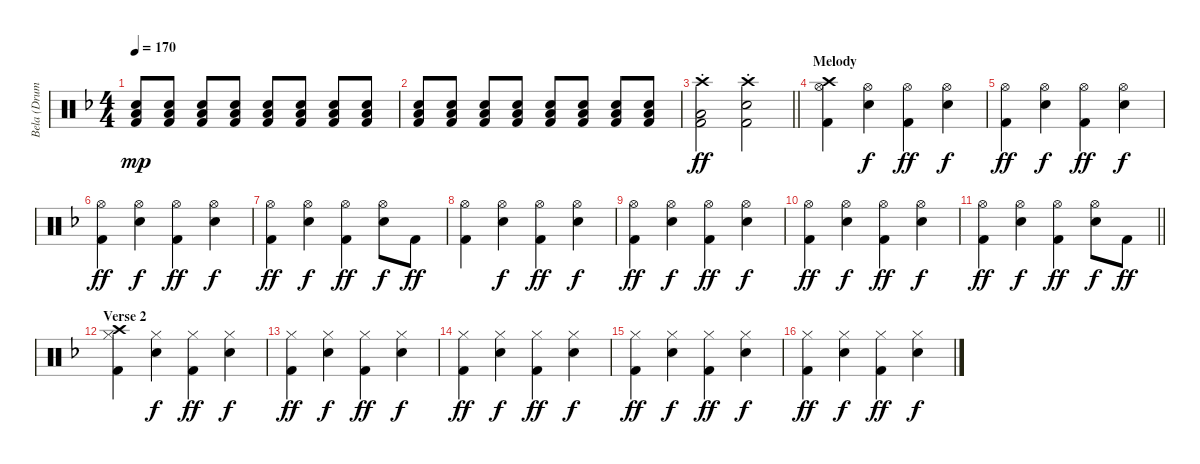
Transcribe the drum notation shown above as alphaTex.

\track ("Bela (Drums)" "Bela (Drum") {instrument percussion}
\staff {score}
\articulation defaults
\ts (4 4)
\tempo 170
\clef neutral
\ks f
("Low Floor Tom (hit)" "Electric Snare (hit)" "Kick (hit) 2").8{dy mp} ("Low Floor Tom (hit)" "Electric Snare (hit)" "Kick (hit) 2").8 ("Low Floor Tom (hit)" "Electric Snare (hit)" "Kick (hit) 2").8 ("Low Floor Tom (hit)" "Electric Snare (hit)" "Kick (hit) 2").8 ("Low Floor Tom (hit)" "Electric Snare (hit)" "Kick (hit) 2").8 ("Low Floor Tom (hit)" "Electric Snare (hit)" "Kick (hit) 2").8 ("Low Floor Tom (hit)" "Electric Snare (hit)" "Kick (hit) 2").8 ("Low Floor Tom (hit)" "Electric Snare (hit)" "Kick (hit) 2").8 |
("Low Floor Tom (hit)" "Electric Snare (hit)" "Kick (hit) 2").8 ("Low Floor Tom (hit)" "Electric Snare (hit)" "Kick (hit) 2").8 ("Low Floor Tom (hit)" "Electric Snare (hit)" "Kick (hit) 2").8 ("Low Floor Tom (hit)" "Electric Snare (hit)" "Kick (hit) 2").8 ("Low Floor Tom (hit)" "Electric Snare (hit)" "Kick (hit) 2").8 ("Low Floor Tom (hit)" "Electric Snare (hit)" "Kick (hit) 2").8 ("Low Floor Tom (hit)" "Electric Snare (hit)" "Kick (hit) 2").8 ("Low Floor Tom (hit)" "Electric Snare (hit)" "Kick (hit) 2").8 |
\barLineRight lightlight
("Crash high (hit)"{st} "Low Floor Tom (hit)"{st} "Kick (hit) 2"{st}).2{dy ff} ("Crash high (hit)"{st} "Electric Snare (hit)"{st} "Kick (hit) 2"{st}).2 |
\section ("" "Melody")
("Hi-Hat (open)" "Crash high (hit)" "Kick (hit) 2").4 ("Hi-Hat (open)" "Electric Snare (hit)").4{dy f} ("Hi-Hat (open)" "Kick (hit) 2").4{dy ff} ("Hi-Hat (open)" "Electric Snare (hit)").4{dy f} |
("Hi-Hat (open)" "Kick (hit) 2").4{dy ff} ("Hi-Hat (open)" "Electric Snare (hit)").4{dy f} ("Hi-Hat (open)" "Kick (hit) 2").4{dy ff} ("Hi-Hat (open)" "Electric Snare (hit)").4{dy f} |
("Hi-Hat (open)" "Kick (hit) 2").4{dy ff} ("Hi-Hat (open)" "Electric Snare (hit)").4{dy f} ("Hi-Hat (open)" "Kick (hit) 2").4{dy ff} ("Hi-Hat (open)" "Electric Snare (hit)").4{dy f} |
("Hi-Hat (open)" "Kick (hit) 2").4{dy ff} ("Hi-Hat (open)" "Electric Snare (hit)").4{dy f} ("Hi-Hat (open)" "Kick (hit) 2").4{dy ff} ("Hi-Hat (open)" "Electric Snare (hit)").8{dy f} "Kick (hit) 2".8{dy ff} |
("Hi-Hat (open)" "Kick (hit) 2").4 ("Hi-Hat (open)" "Electric Snare (hit)").4{dy f} ("Hi-Hat (open)" "Kick (hit) 2").4{dy ff} ("Hi-Hat (open)" "Electric Snare (hit)").4{dy f} |
("Hi-Hat (open)" "Kick (hit) 2").4{dy ff} ("Hi-Hat (open)" "Electric Snare (hit)").4{dy f} ("Hi-Hat (open)" "Kick (hit) 2").4{dy ff} ("Hi-Hat (open)" "Electric Snare (hit)").4{dy f} |
("Hi-Hat (open)" "Kick (hit) 2").4{dy ff} ("Hi-Hat (open)" "Electric Snare (hit)").4{dy f} ("Hi-Hat (open)" "Kick (hit) 2").4{dy ff} ("Hi-Hat (open)" "Electric Snare (hit)").4{dy f} |
\barLineRight lightlight
("Hi-Hat (open)" "Kick (hit) 2").4{dy ff} ("Hi-Hat (open)" "Electric Snare (hit)").4{dy f} ("Hi-Hat (open)" "Kick (hit) 2").4{dy ff} ("Hi-Hat (open)" "Electric Snare (hit)").8{dy f} "Kick (hit) 2".8{dy ff} |
\section ("" "Verse 2")
("Hi-Hat (closed)" "Crash high (hit)" "Kick (hit) 2").4 ("Hi-Hat (closed)" "Electric Snare (hit)").4{dy f} ("Hi-Hat (closed)" "Kick (hit) 2").4{dy ff} ("Hi-Hat (closed)" "Electric Snare (hit)").4{dy f} |
("Hi-Hat (closed)" "Kick (hit) 2").4{dy ff} ("Hi-Hat (closed)" "Electric Snare (hit)").4{dy f} ("Hi-Hat (closed)" "Kick (hit) 2").4{dy ff} ("Hi-Hat (closed)" "Electric Snare (hit)").4{dy f} |
("Hi-Hat (closed)" "Kick (hit) 2").4{dy ff} ("Hi-Hat (closed)" "Electric Snare (hit)").4{dy f} ("Hi-Hat (closed)" "Kick (hit) 2").4{dy ff} ("Hi-Hat (closed)" "Electric Snare (hit)").4{dy f} |
("Hi-Hat (closed)" "Kick (hit) 2").4{dy ff} ("Hi-Hat (closed)" "Electric Snare (hit)").4{dy f} ("Hi-Hat (closed)" "Kick (hit) 2").4{dy ff} ("Hi-Hat (closed)" "Electric Snare (hit)").4{dy f} |
("Hi-Hat (closed)" "Kick (hit) 2").4{dy ff} ("Hi-Hat (closed)" "Electric Snare (hit)").4{dy f} ("Hi-Hat (closed)" "Kick (hit) 2").4{dy ff} ("Hi-Hat (closed)" "Electric Snare (hit)").4{dy f}
